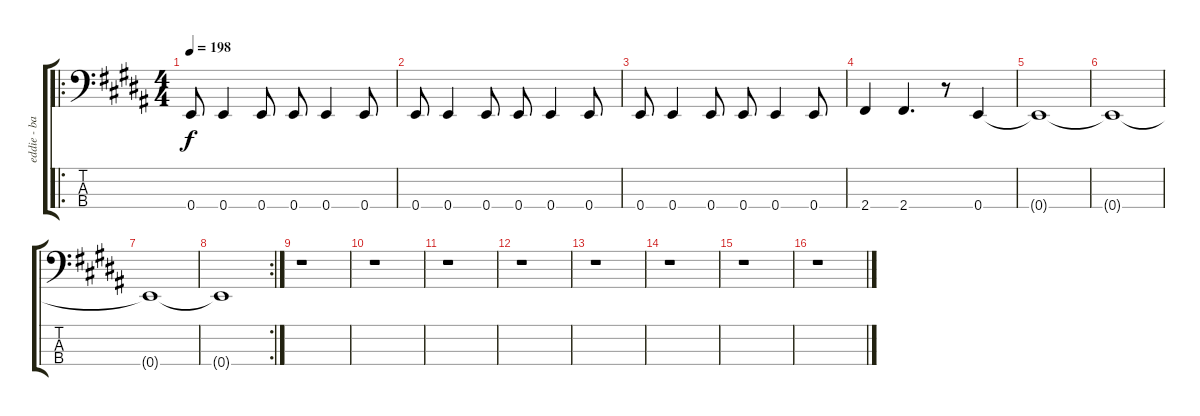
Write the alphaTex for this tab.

\track ("eddie - bass" "eddie - ba") {instrument electricbasspick}
\staff {score tabs}
\tuning (G2 D2 A1 E1) {hide}
\ro
\ts (4 4)
\tempo 198
\clef f4
\ks b
0.4.8{dy f} 0.4.4 0.4.8 0.4.8 0.4.4 0.4.8 |
\ks g#minor
0.4.8 0.4.4 0.4.8 0.4.8 0.4.4 0.4.8 |
0.4.8 0.4.4 0.4.8 0.4.8 0.4.4 0.4.8 |
2.4.4 2.4.4{d} r.8 0.4.4 |
\ks b
0.4{t}.1 |
\ks g#minor
0.4{t}.1 |
0.4{t}.1 |
\rc 2
0.4{t}.1 |
\ks b
r.1 |
\ks g#minor
r.1 |
r.1 |
r.1 |
\ks b
r.1 |
\ks g#minor
r.1 |
r.1 |
r.1
